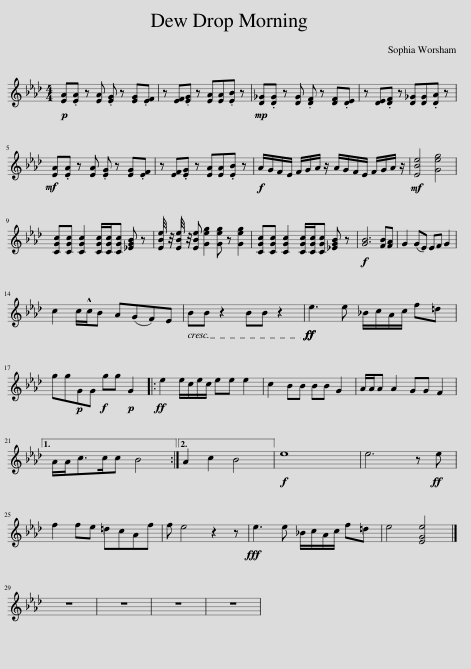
X:1
L:1/8
M:4/4
I:linebreak $
K:Ab
V:1 treble
V:1
!p! [EA].[EA] z [EA] .[EG] z [EG].[EF] | z [EF].[EG] z [EA][EA].[EB] z |!mp! [D_G].[DG] z [DG] .[DF] z [DF].[DE] | z [DE].[DF] z [D_G][DG].[DA] z |$[K:Ab]!mf! [EA].[EA] z [EA] .[EG] z [EG].[EF] | %5
 z [EF].[EG] z [EA][EA].[EB] z |!f! A/G/F/E/ F/G/A/ z/ A/G/F/E/ F/G/A/ z/ |!mf! [EBe]4 [Geg]4 |$ [CGc][CGc] [CGc]2 [CGc]/[CGc]/[CGc] [_EGB] z | [EBe]/4 z/4 [EBe]/4 z/4 [EBe] [Geg]2 [Geg] z [Geg]2 | %10
 [CGc][CGc] [CGc]2 [CGc]/[CGc]/[CGc] [_EGB] z |!f! [GB]6 [FB][FA] | G2 (GE) EF G2 |$ c2 c/!^!c/B A(GF)E | BB z2 BB z2 | %15
!ff!!ff! e3 e _B/c/A/c/ f=d |$[K:Ab] gg!p!GG!f! gg!p! G2 |:!ff! e2 e/c/e/c/ ee e2 | c2 BB BB G2 | A/A/A A2 GG F2 |1$ %20
 A/A<cc/c B4 :|2 A2 c2 B4 ||!f! e8 | e6 z!ff! e |$ f2 fe =dcAf | %25
 f e4 z2 z |!fff! e3 e _B/c/A/c/ f=d | e4 [EGe]4 |]$ z8 | z8 | %30
 z8 | z8 | %32
